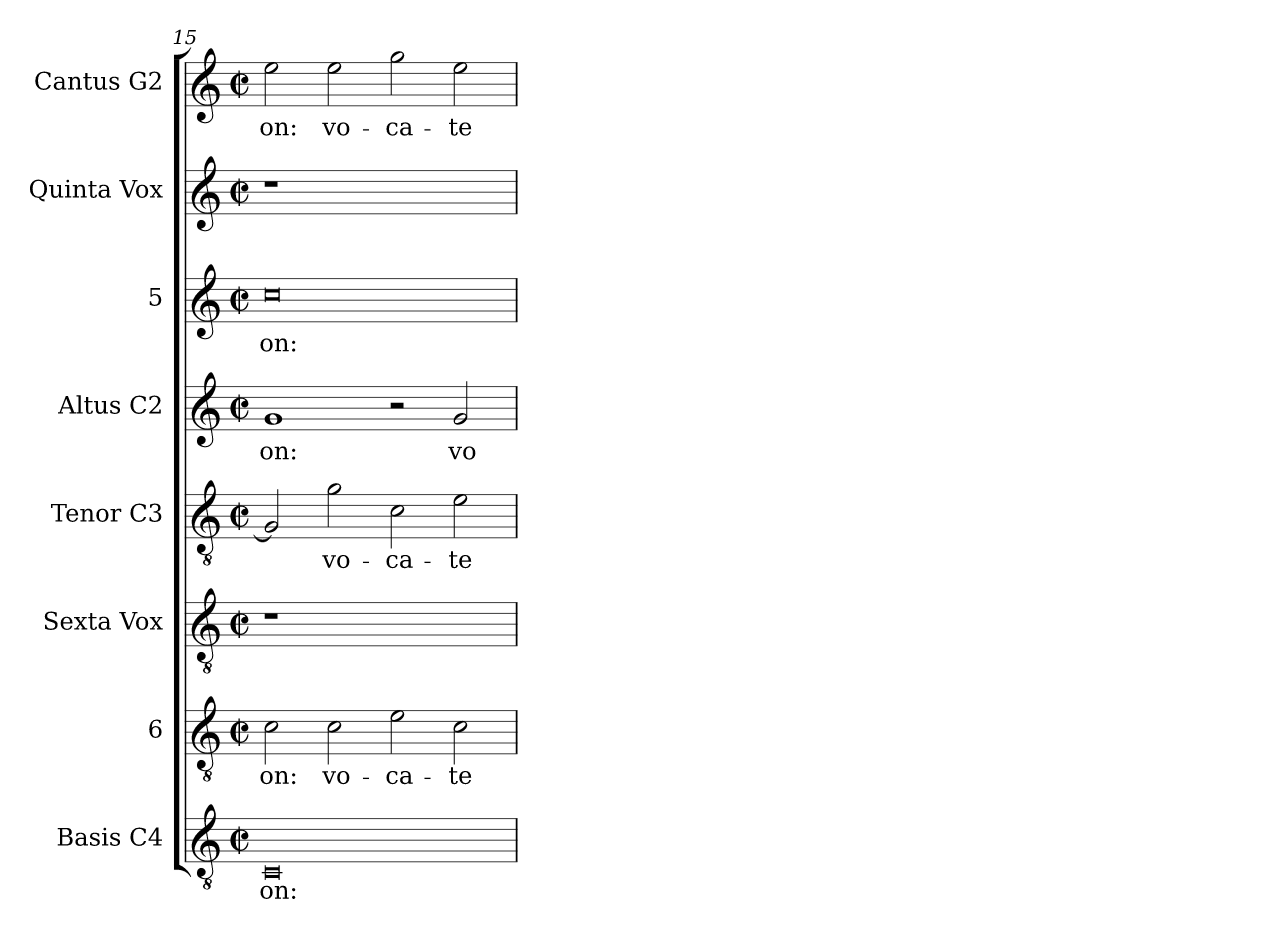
**kern	**text	**kern	**text	**kern	**kern	**text	**kern	**text	**kern	**text	**kern	**kern	**text
*part8	*part8	*part7	*part7	*part6	*part5	*part5	*part4	*part4	*part3	*part3	*part2	*part1	*part1
*staff8	*staff8	*staff7	*staff7	*staff6	*staff5	*staff5	*staff4	*staff4	*staff3	*staff3	*staff2	*staff1	*staff1
*I"Basis  C4	*	*I"6	*	*I"Sexta  Vox	*I"Tenor  C3	*	*I"Altus  C2	*	*I"5	*	*I"Quinta  Vox	*I"Cantus  G2	*
*I'B	*	*	*	*	*I'T	*	*I'A	*	*	*	*	*I'C	*
*clefGv2	*	*clefGv2	*	*clefGv2	*clefGv2	*	*clefG2	*	*clefG2	*	*clefG2	*clefG2	*
*k[]	*	*k[]	*	*k[]	*k[]	*	*k[]	*	*k[]	*	*k[]	*k[]	*
*C:	*	*C:	*	*C:	*C:	*	*C:	*	*C:	*	*C:	*C:	*
*M2/2	*	*M2/2	*	*M2/2	*M2/2	*	*M2/2	*	*M2/2	*	*M2/2	*M2/2	*
*met(c|)	*	*met(c|)	*	*met(c|)	*met(c|)	*	*met(c|)	*	*met(c|)	*	*met(c|)	*met(c|)	*
=15	=15	=15	=15	=15	=15	=15	=15	=15	=15	=15	=15	=15	=15
!	!LO:LY:b:cj	!	!LO:LY:b:cj	!	!	!LO:LY:b:cj	!	!LO:LY:b:cj	!	!LO:LY:b:cj	!	!	!LO:LY:b:cj
0C	-on:	2c\	-on:	1r	2G/]	.	1g	-on:	0cc	-on:	1r	2ee>\	-on:
!	!	!	!LO:LY:b:cj	!	!	!LO:LY:b:cj	!	!	!	!	!	!	!LO:LY:b:cj
.	.	2c\	vo-	.	2g\	vo-	.	.	.	.	.	2ee\	vo-
!	!	!	!LO:LY:b:cj	!	!	!LO:LY:b:cj	!	!	!	!	!	!	!LO:LY:b:cj
.	.	2e\	-ca-	1ryy	2c\	-ca-	2r	.	.	.	1ryy	2gg\	-ca-
!	!	!	!LO:LY:b:cj	!	!	!LO:LY:b:cj	!	!LO:LY:b:cj	!	!	!	!	!LO:LY:b:cj
.	.	2c\	-te	.	2e\	-te	2g/	vo-	.	.	.	2ee\	-te
=	=	=	=	=	=	=	=	=	=	=	=	=	=
*-	*-	*-	*-	*-	*-	*-	*-	*-	*-	*-	*-	*-	*-
